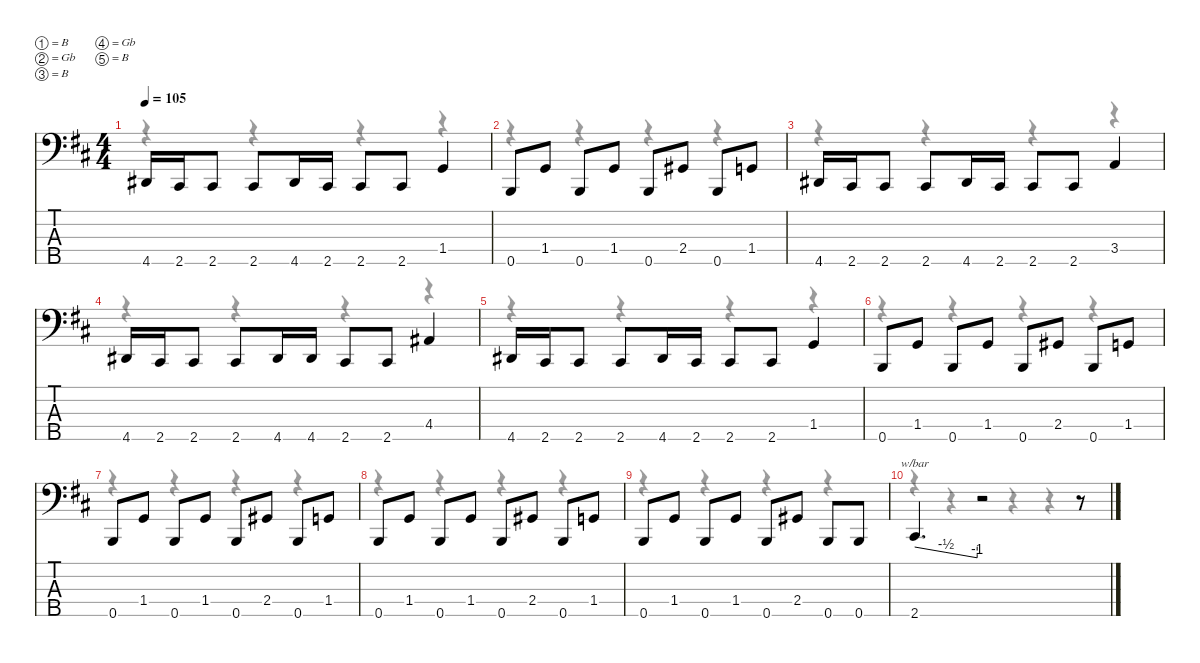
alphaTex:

\defaultSystemsLayout 4
\hideDynamics
\bracketExtendMode nobrackets
\singleTrackTrackNamePolicy hidden
\multiTrackTrackNamePolicy hidden
\firstSystemTrackNameMode fullname
\firstSystemTrackNameOrientation horizontal
\otherSystemsTrackNameOrientation horizontal
\track ("Bass" "el.bs.") {instrument electricbassfinger}
\staff {score tabs}
\tuning (B2 Gb2 B1 Gb1 B0)
\voice
\ts (4 4)
\tempo 105
\clef f4
\ks bminor
4.5{acc #}.16{dy f beam Up} 2.5{acc #}.16{beam Up} 2.5{acc #}.8{beam Up} 2.5{acc #}.8{beam Up} 4.5{acc #}.16{beam Up} 2.5{acc #}.16{beam Up} 2.5{acc #}.8{beam Up} 2.5{acc #}.8{beam Up} 1.4{acc forcenatural}.4{beam Up} |
0.5{acc forcenatural}.8{beam Up} 1.4{acc forcenatural}.8{beam Up} 0.5{acc forcenatural}.8{beam Up} 1.4{acc forcenatural}.8{beam Up} 0.5{acc forcenatural}.8{beam Up} 2.4{acc #}.8{beam Up} 0.5{acc forcenatural}.8{beam Up} 1.4{acc forcenatural}.8{beam Up} |
4.5{acc #}.16{beam Up} 2.5{acc #}.16{beam Up} 2.5{acc #}.8{beam Up} 2.5{acc #}.8{beam Up} 4.5{acc #}.16{beam Up} 2.5{acc #}.16{beam Up} 2.5{acc #}.8{beam Up} 2.5{acc #}.8{beam Up} 3.4{acc forcenatural}.4{beam Up} |
4.5{acc #}.16{beam Up} 2.5{acc #}.16{beam Up} 2.5{acc #}.8{beam Up} 2.5{acc #}.8{beam Up} 4.5{acc #}.16{beam Up} 4.5{acc #}.16{beam Up} 2.5{acc #}.8{beam Up} 2.5{acc #}.8{beam Up} 4.4{acc #}.4{beam Up} |
4.5{acc #}.16{beam Up} 2.5{acc #}.16{beam Up} 2.5{acc #}.8{beam Up} 2.5{acc #}.8{beam Up} 4.5{acc #}.16{beam Up} 2.5{acc #}.16{beam Up} 2.5{acc #}.8{beam Up} 2.5{acc #}.8{beam Up} 1.4{acc forcenatural}.4{beam Up} |
0.5{acc forcenatural}.8{beam Up} 1.4{acc forcenatural}.8{beam Up} 0.5{acc forcenatural}.8{beam Up} 1.4{acc forcenatural}.8{beam Up} 0.5{acc forcenatural}.8{beam Up} 2.4{acc #}.8{beam Up} 0.5{acc forcenatural}.8{beam Up} 1.4{acc forcenatural}.8{beam Up} |
0.5{acc forcenatural}.8{beam Up} 1.4{acc forcenatural}.8{beam Up} 0.5{acc forcenatural}.8{beam Up} 1.4{acc forcenatural}.8{beam Up} 0.5{acc forcenatural}.8{beam Up} 2.4{acc #}.8{beam Up} 0.5{acc forcenatural}.8{beam Up} 1.4{acc forcenatural}.8{beam Up} |
0.5{acc forcenatural}.8{beam Up} 1.4{acc forcenatural}.8{beam Up} 0.5{acc forcenatural}.8{beam Up} 1.4{acc forcenatural}.8{beam Up} 0.5{acc forcenatural}.8{beam Up} 2.4{acc #}.8{beam Up} 0.5{acc forcenatural}.8{beam Up} 1.4{acc forcenatural}.8{beam Up} |
0.5{acc forcenatural}.8{beam Up} 1.4{acc forcenatural}.8{beam Up} 0.5{acc forcenatural}.8{beam Up} 1.4{acc forcenatural}.8{beam Up} 0.5{acc forcenatural}.8{beam Up} 2.4{acc #}.8{beam Up} 0.5{acc forcenatural}.8{beam Up} 0.5{acc forcenatural}.8{beam Up} |
2.5{acc #}.4{d tbe (custom default 0 0 30 -2 30 -2 60 -4 0 0 60 0) beam Up} r.2{beam Up} r.8{beam Up}
\voice
\clef f4
\ottava regular
\simile none
\ks bminor
r.4{dy mf beam Down} r.4{beam Down} r.4{beam Down} r.4{beam Down} |
r.4{beam Down} r.4{beam Down} r.4{beam Down} r.4{beam Down} |
r.4{beam Down} r.4{beam Down} r.4{beam Down} r.4{beam Down} |
r.4{beam Down} r.4{beam Down} r.4{beam Down} r.4{beam Down} |
r.4{beam Down} r.4{beam Down} r.4{beam Down} r.4{beam Down} |
r.4{beam Down} r.4{beam Down} r.4{beam Down} r.4{beam Down} |
r.4{beam Down} r.4{beam Down} r.4{beam Down} r.4{beam Down} |
r.4{beam Down} r.4{beam Down} r.4{beam Down} r.4{beam Down} |
r.4{beam Down} r.4{beam Down} r.4{beam Down} r.4{beam Down} |
r.4{beam Down} r.4{beam Down} r.4{beam Down} r.4{beam Down}
